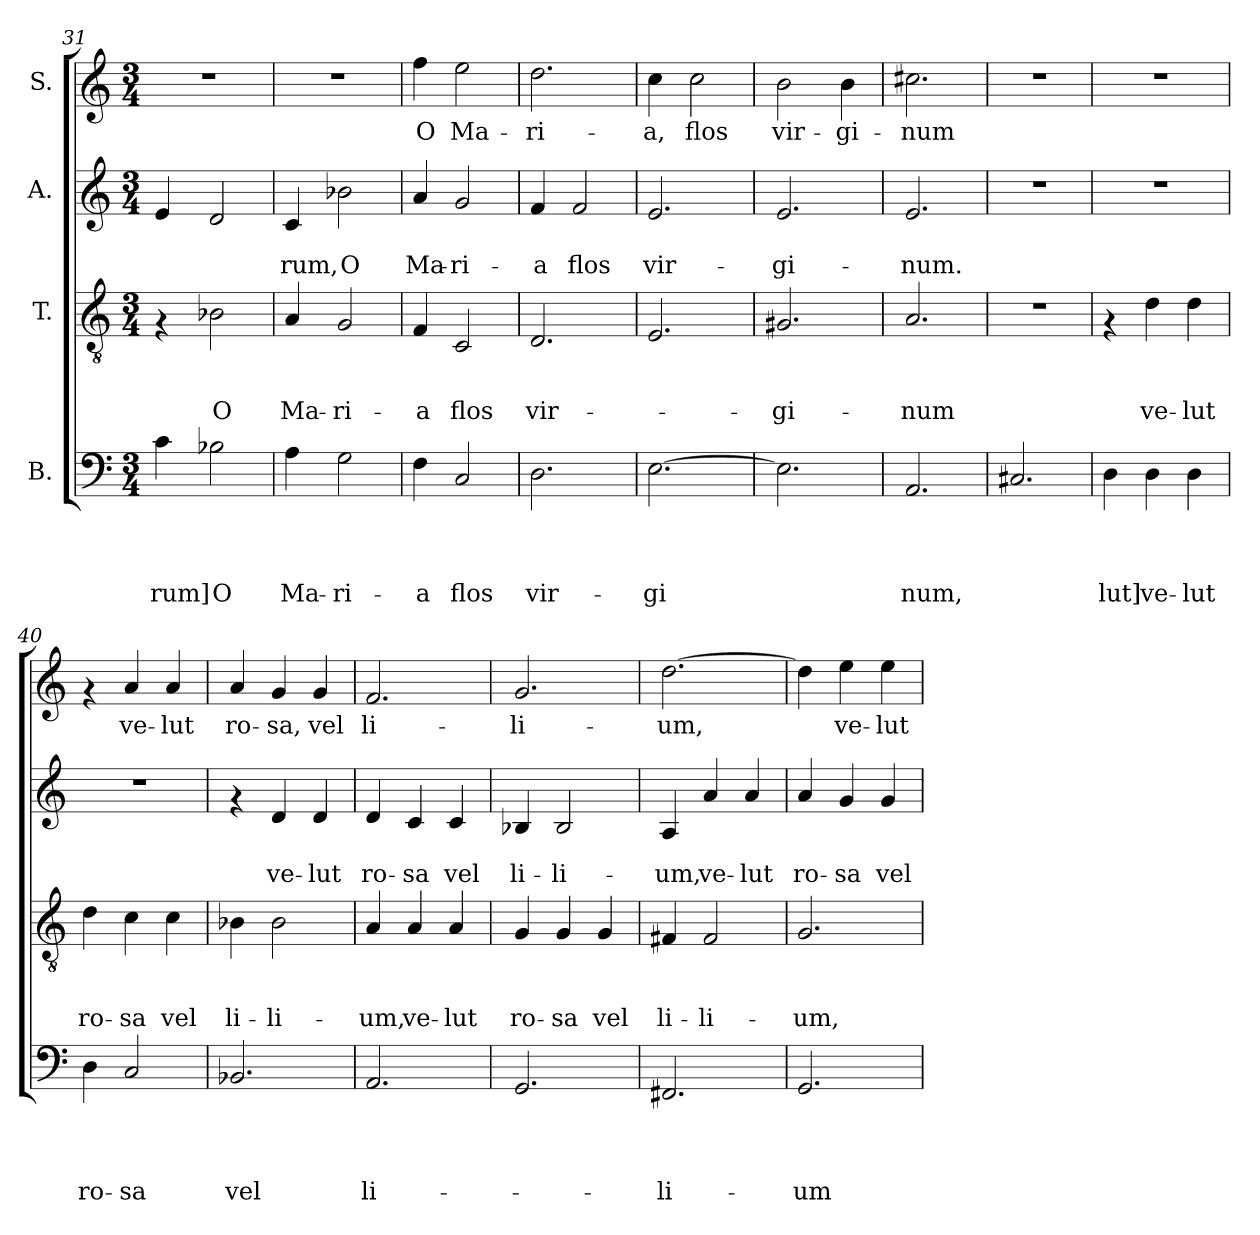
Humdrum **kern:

**kern	**text	**text	**text	**text	**kern	**text	**text	**text	**kern	**text	**text	**kern	**text
*part4	*part4	*part4	*part4	*part4	*part3	*part3	*part3	*part3	*part2	*part2	*part2	*part1	*part1
*staff4	*staff4	*staff4	*staff4	*staff4	*staff3	*staff3	*staff3	*staff3	*staff2	*staff2	*staff2	*staff1	*staff1
*I"B.	*	*	*	*	*I"T.	*	*	*	*I"A.	*	*	*I"S.	*
*clefF4	*	*	*	*	*clefGv2	*	*	*	*clefG2	*	*	*clefG2	*
*k[]	*	*	*	*	*k[]	*	*	*	*k[]	*	*	*k[]	*
*C:	*	*	*	*	*C:	*	*	*	*C:	*	*	*C:	*
*M3/4	*	*	*	*	*M3/4	*	*	*	*M3/4	*	*	*M3/4	*
=31	=31	=31	=31	=31	=31	=31	=31	=31	=31	=31	=31	=31	=31
!	!	!	!	!LO:LY:b	!	!	!	!	!	!	!	!	!
4c\	.	.	.	-rum]	4rF	.	.	.	4e/	.	.	2.r	.
!	!	!	!	!LO:LY:b	!	!	!	!LO:LY:b	!	!	!	!	!
2B-X\	.	.	.	O	2B-X\	.	.	O	2d/	.	.	.	.
=32	=32	=32	=32	=32	=32	=32	=32	=32	=32	=32	=32	=32	=32
!	!	!	!	!LO:LY:b	!	!	!	!LO:LY:b	!	!	!LO:LY:b	!	!
4A\	.	.	.	Ma-	4A/	.	.	Ma-	4c/	.	-rum,	2.r	.
!	!	!	!	!LO:LY:b	!	!	!	!LO:LY:b	!	!	!LO:LY:b	!	!
2G\	.	.	.	-ri-	2G/	.	.	-ri-	2b-X\	.	O	.	.
=33	=33	=33	=33	=33	=33	=33	=33	=33	=33	=33	=33	=33	=33
!	!	!	!	!LO:LY:b	!	!	!	!LO:LY:b	!	!	!LO:LY:b	!	!LO:LY:b
4F\	.	.	.	-a	4F/	.	.	-a	4a/	.	Ma-	4ff\	O
!	!	!	!	!LO:LY:b	!	!	!	!LO:LY:b	!	!	!LO:LY:b	!	!LO:LY:b
2C/	.	.	.	flos	2C/	.	.	flos	2g/	.	-ri-	2ee\	Ma-
=34	=34	=34	=34	=34	=34	=34	=34	=34	=34	=34	=34	=34	=34
!	!	!	!	!LO:LY:b	!	!	!	!LO:LY:b	!	!	!LO:LY:b	!	!LO:LY:b
2.D\	.	.	.	vir-	2.D/	.	.	vir-	4f/	.	-a	2.dd\	-ri-
!	!	!	!	!	!	!	!	!	!	!	!LO:LY:b	!	!
.	.	.	.	.	.	.	.	.	2f/	.	flos	.	.
=35	=35	=35	=35	=35	=35	=35	=35	=35	=35	=35	=35	=35	=35
!	!	!	!	!LO:LY:b	!	!	!	!	!	!	!LO:LY:b	!	!LO:LY:b
[>2.E\	.	.	.	-gi	2.E/	.	.	.	2.e/	.	vir-	4cc\	-a,
!	!	!	!	!	!	!	!	!	!	!	!	!	!LO:LY:b
.	.	.	.	.	.	.	.	.	.	.	.	2cc\	flos
=36	=36	=36	=36	=36	=36	=36	=36	=36	=36	=36	=36	=36	=36
!	!	!	!	!	!	!	!	!LO:LY:b	!	!	!LO:LY:b	!	!LO:LY:b
2.E\]	.	.	.	.	2.G#X/	.	.	-gi-	2.e/	.	-gi-	2b\	vir-
!	!	!	!	!	!	!	!	!	!	!	!	!	!LO:LY:b
.	.	.	.	.	.	.	.	.	.	.	.	4b\	-gi-
=37	=37	=37	=37	=37	=37	=37	=37	=37	=37	=37	=37	=37	=37
!	!	!	!	!LO:LY:b	!	!	!	!LO:LY:b	!	!	!LO:LY:b	!	!LO:LY:b
2.AA/	.	.	.	num,	2.A/	.	.	-num	2.e/	.	-num.	2.cc#X\	-num
!!LO:LB:g=z
=38	=38	=38	=38	=38	=38	=38	=38	=38	=38	=38	=38	=38	=38
2.C#X/	.	.	.	.	2.r	.	.	.	2.r	.	.	2.r	.
=39	=39	=39	=39	=39	=39	=39	=39	=39	=39	=39	=39	=39	=39
!	!	!	!	!LO:LY:b	!	!	!	!	!	!	!	!	!
4D\	.	.	.	lut]	4rF	.	.	.	2.r	.	.	2.r	.
!	!	!	!	!LO:LY:b	!	!	!	!LO:LY:b	!	!	!	!	!
4D\	.	.	.	ve-	4d\	.	.	ve-	.	.	.	.	.
!	!	!	!	!LO:LY:b	!	!	!	!LO:LY:b	!	!	!	!	!
4D\	.	.	.	-lut	4d\	.	.	-lut	.	.	.	.	.
=40	=40	=40	=40	=40	=40	=40	=40	=40	=40	=40	=40	=40	=40
!	!	!	!	!LO:LY:b	!	!	!	!LO:LY:b	!	!	!	!	!
4D\	.	.	.	ro-	4d\	.	.	ro-	2.r	.	.	4rf	.
!	!	!	!	!LO:LY:b	!	!	!	!LO:LY:b	!	!	!	!	!LO:LY:b
2C/	.	.	.	-sa	4c\	.	.	-sa	.	.	.	4a/	ve-
!	!	!	!	!	!	!	!	!LO:LY:b	!	!	!	!	!LO:LY:b
.	.	.	.	.	4c\	.	.	vel	.	.	.	4a/	-lut
=41	=41	=41	=41	=41	=41	=41	=41	=41	=41	=41	=41	=41	=41
!	!	!	!	!LO:LY:b	!	!	!	!LO:LY:b	!	!	!	!	!LO:LY:b
2.BB-X/	.	.	.	vel	4B-X\	.	.	li-	4rf	.	.	4a/	ro-
!	!	!	!	!	!	!	!	!LO:LY:b	!	!	!LO:LY:b	!	!LO:LY:b
.	.	.	.	.	2B-\	.	.	-li-	4d/	.	ve-	4g/	-sa,
!	!	!	!	!	!	!	!	!	!	!	!LO:LY:b	!	!LO:LY:b
.	.	.	.	.	.	.	.	.	4d/	.	-lut	4g/	vel
=42	=42	=42	=42	=42	=42	=42	=42	=42	=42	=42	=42	=42	=42
!	!	!	!	!LO:LY:b	!	!	!	!LO:LY:b	!	!	!LO:LY:b	!	!LO:LY:b
2.AA/	.	.	.	li-	4A/	.	.	-um,	4d/	.	ro-	2.f/	li-
!	!	!	!	!	!	!	!	!LO:LY:b	!	!	!LO:LY:b	!	!
.	.	.	.	.	4A/	.	.	ve-	4c/	.	-sa	.	.
!	!	!	!	!	!	!	!	!LO:LY:b	!	!	!LO:LY:b	!	!
.	.	.	.	.	4A/	.	.	-lut	4c/	.	vel	.	.
=43	=43	=43	=43	=43	=43	=43	=43	=43	=43	=43	=43	=43	=43
!	!	!	!	!	!	!	!	!LO:LY:b	!	!	!LO:LY:b	!	!LO:LY:b
2.GG/	.	.	.	.	4G/	.	.	ro-	4B-X/	.	li-	2.g/	-li-
!	!	!	!	!	!	!	!	!LO:LY:b	!	!	!LO:LY:b	!	!
.	.	.	.	.	4G/	.	.	-sa	2B-/	.	-li-	.	.
!	!	!	!	!	!	!	!	!LO:LY:b	!	!	!	!	!
.	.	.	.	.	4G/	.	.	vel	.	.	.	.	.
=44	=44	=44	=44	=44	=44	=44	=44	=44	=44	=44	=44	=44	=44
!	!	!	!	!LO:LY:b	!	!	!	!LO:LY:b	!	!	!LO:LY:b	!	!LO:LY:b
2.FF#X/	.	.	.	-li-	4F#X/	.	.	li-	4A/	.	-um,	[>2.dd\	-um,
!	!	!	!	!	!	!	!	!LO:LY:b	!	!	!LO:LY:b	!	!
.	.	.	.	.	2F#/	.	.	-li-	4a/	.	ve-	.	.
!	!	!	!	!	!	!	!	!	!	!	!LO:LY:b	!	!
.	.	.	.	.	.	.	.	.	4a/	.	-lut	.	.
=45	=45	=45	=45	=45	=45	=45	=45	=45	=45	=45	=45	=45	=45
!	!	!	!	!LO:LY:b	!	!	!	!LO:LY:b	!	!	!LO:LY:b	!	!
2.GG/	.	.	.	-um	2.G/	.	.	-um,	4a/	.	ro-	4dd\]	.
!	!	!	!	!	!	!	!	!	!	!	!LO:LY:b	!	!LO:LY:b
.	.	.	.	.	.	.	.	.	4g/	.	-sa	4ee\	ve-
!	!	!	!	!	!	!	!	!	!	!	!LO:LY:b	!	!LO:LY:b
.	.	.	.	.	.	.	.	.	4g/	.	vel	4ee\	-lut
=	=	=	=	=	=	=	=	=	=	=	=	=	=
*-	*-	*-	*-	*-	*-	*-	*-	*-	*-	*-	*-	*-	*-
